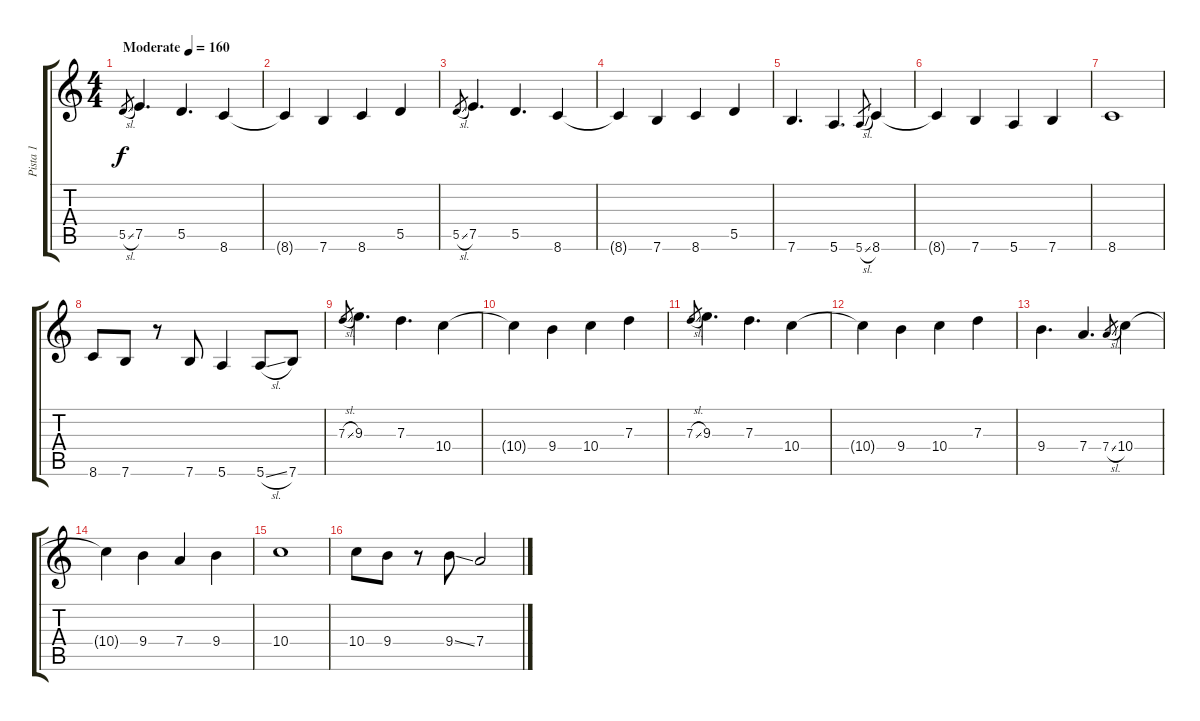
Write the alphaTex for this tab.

\track ("Pista 1" "Pista 1") {instrument overdrivenguitar}
\staff {score tabs}
\tuning (E4 B3 G3 D3 A2 E2) {hide}
\ts (4 4)
\tempo (160 "Moderate")
\clef g2
\ks c
5.5{sl}.8{gr dy f instrument overdrivenguitar} 7.5.4{d} 5.5.4{d} 8.6.4 |
8.6{t}.4 7.6.4 8.6.4 5.5.4 |
5.5{sl}.8{gr} 7.5.4{d} 5.5.4{d} 8.6.4 |
8.6{t}.4 7.6.4 8.6.4 5.5.4 |
7.6.4{d} 5.6.4{d} 5.6{sl}.8{gr} 8.6.4 |
8.6{t}.4 7.6.4 5.6.4 7.6.4 |
8.6.1 |
8.6.8 7.6.8 r.8 7.6.8 5.6.4 5.6{sl}.8 7.6.8 |
7.3{sl}.8{gr} 9.3.4{d} 7.3.4{d} 10.4.4 |
10.4{t}.4 9.4.4 10.4.4 7.3.4 |
7.3{sl}.8{gr} 9.3.4{d} 7.3.4{d} 10.4.4 |
10.4{t}.4 9.4.4 10.4.4 7.3.4 |
9.4.4{d} 7.4.4{d} 7.4{sl}.8{gr} 10.4.4 |
10.4{t}.4 9.4.4 7.4.4 9.4.4 |
10.4.1 |
10.4.8 9.4.8 r.8 9.4{ss}.8 7.4.2
